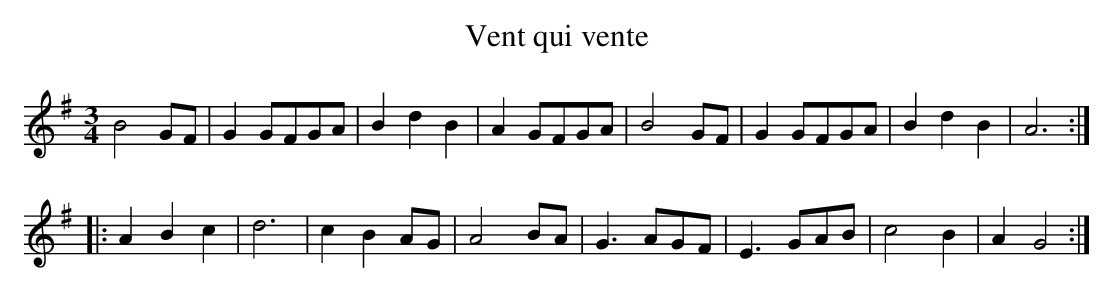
X:1
T:Vent qui vente
L:1/4
M:3/4
K:G major
B2G/F/ | GG/F/G/A/ | BdB | AG/F/G/A/ | B2G/F/ | GG/F/G/A/| BdB | A3 :|
|: ABc | d3 | cBA/G/ | A2B/A/ | G>AG/F/ | E>GA/B/ | c2B | AG2 :|
